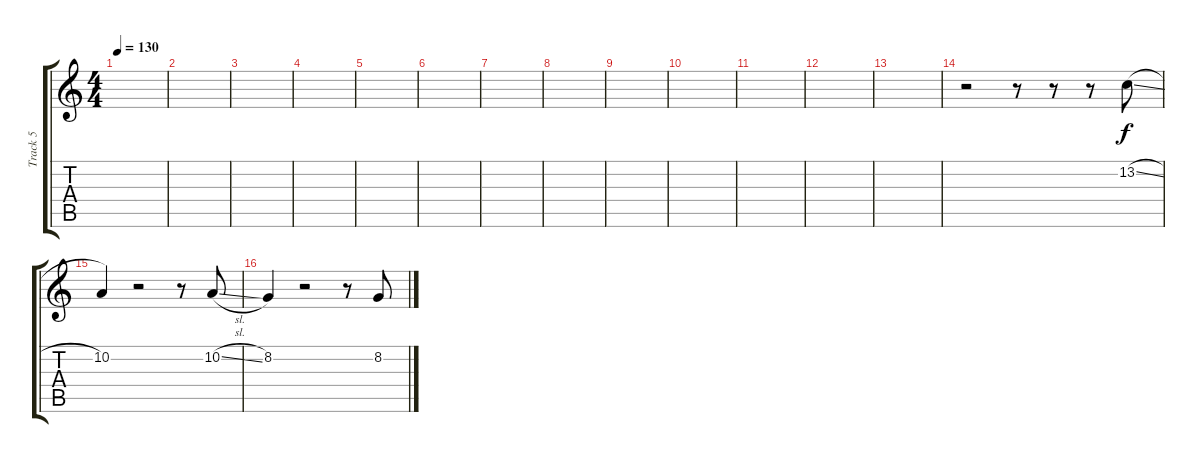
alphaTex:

\track ("Track 5" "Track 5") {instrument lead2sawtooth}
\staff {score tabs}
\tuning (E4 B3 G3 D3 A2 E2) {hide}
\ts (4 4)
\tempo 130
\clef g2
\ks c
|
|
|
|
|
|
|
|
|
|
|
|
|
r.2 r.8 r.8 r.8 13.2{sl}.8 |
10.2.4 r.2 r.8 10.2{sl}.8 |
8.2.4 r.2 r.8 8.2{sl}.8
